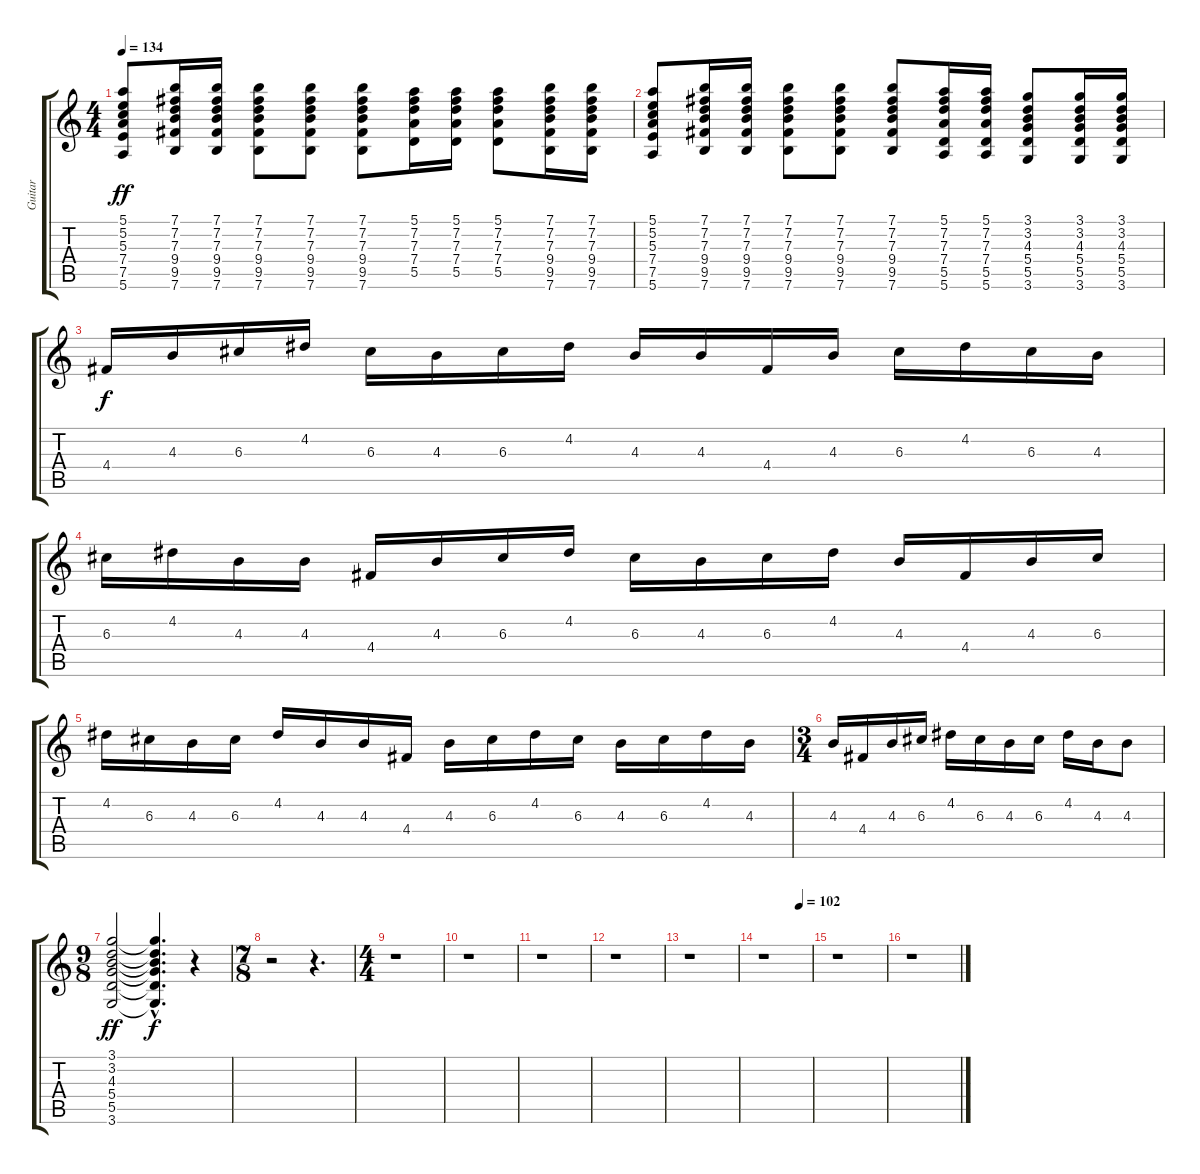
\track ("Guitar" "Guitar") {instrument distortionguitar}
\staff {score tabs}
\tuning (E4 B3 G3 D3 A2 E2) {hide}
\ts (4 4)
\tempo 134
\clef g2
\ks c
(5.1 5.2 5.3 7.4 7.5 5.6).8{dy ff} (7.1 7.2 7.3 9.4 9.5 7.6).16 (7.1 7.2 7.3 9.4 9.5 7.6).16 (7.1 7.2 7.3 9.4 9.5 7.6).8 (7.1 7.2 7.3 9.4 9.5 7.6).8 (7.1 7.2 7.3 9.4 9.5 7.6).8 (5.1 7.2 7.3 7.4 5.5).16 (5.1 7.2 7.3 7.4 5.5).16 (5.1 7.2 7.3 7.4 5.5).8 (7.1 7.2 7.3 9.4 9.5 7.6).16 (7.1 7.2 7.3 9.4 9.5 7.6).16 |
(5.1 5.2 5.3 7.4 7.5 5.6).8 (7.1 7.2 7.3 9.4 9.5 7.6).16 (7.1 7.2 7.3 9.4 9.5 7.6).16 (7.1 7.2 7.3 9.4 9.5 7.6).8 (7.1 7.2 7.3 9.4 9.5 7.6).8 (7.1 7.2 7.3 9.4 9.5 7.6).8 (5.1 7.2 7.3 7.4 5.5 5.6).16 (5.1 7.2 7.3 7.4 5.5 5.6).16 (3.1 3.2 4.3 5.4 5.5 3.6).8 (3.1 3.2 4.3 5.4 5.5 3.6).16 (3.1 3.2 4.3 5.4 5.5 3.6).16 |
4.4.16{dy f} 4.3.16 6.3.16 4.2.16 6.3.16 4.3.16 6.3.16 4.2.16 4.3.16 4.3.16 4.4.16 4.3.16 6.3.16 4.2.16 6.3.16 4.3.16 |
6.3.16 4.2.16 4.3.16 4.3.16 4.4.16 4.3.16 6.3.16 4.2.16 6.3.16 4.3.16 6.3.16 4.2.16 4.3.16 4.4.16 4.3.16 6.3.16 |
4.2.16 6.3.16 4.3.16 6.3.16 4.2.16 4.3.16 4.3.16 4.4.16 4.3.16 6.3.16 4.2.16 6.3.16 4.3.16 6.3.16 4.2.16 4.3.16 |
\ts (3 4)
4.3.16 4.4.16 4.3.16 6.3.16 4.2.16 6.3.16 4.3.16 6.3.16 4.2.16 4.3.16 4.3.8 |
\ts (9 8)
(3.1 3.2 4.3 5.4 5.5 3.6).2{dy ff} (3.1{hac t} 3.2{hac t} 4.3{hac t} 5.4{hac t} 5.5{hac t} 3.6{hac t}).4{d dy f} r.4 |
\ts (7 8)
r.2 r.4{d} |
\ts (4 4)
r.1 |
r.1 |
r.1 |
r.1 |
r.1 |
\tempo (102 0.75)
r.1 |
r.1 |
r.1
